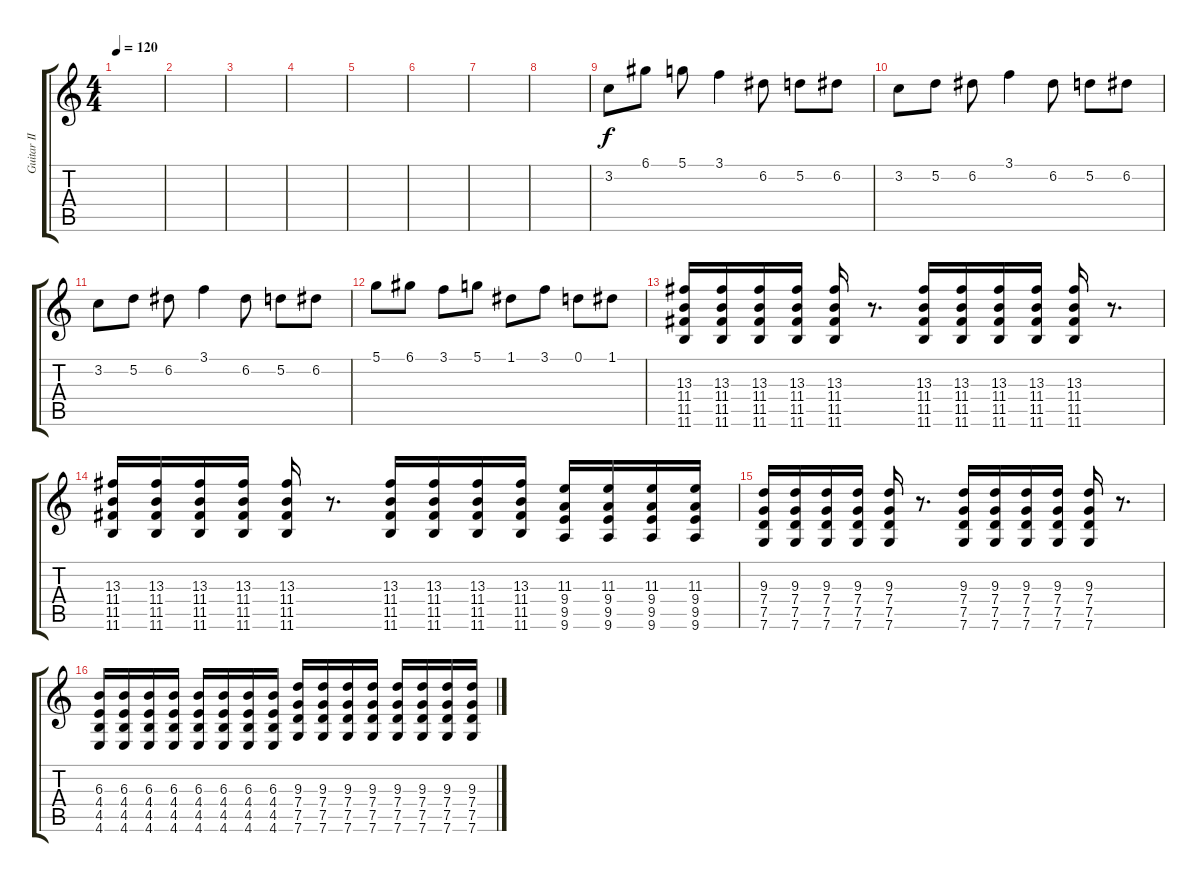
\track ("Guitar II" "Guitar II") {instrument distortionguitar}
\staff {score tabs}
\tuning (D4 A3 F3 C3 G2 C2) {hide}
\ts (4 4)
\tempo 120
\clef g2
\ks c
|
|
|
|
|
|
|
|
3.2.8 6.1.8 5.1.8 3.1.4 6.2.8 5.2.8 6.2.8 |
3.2.8 5.2.8 6.2.8 3.1.4 6.2.8 5.2.8 6.2.8 |
3.2.8 5.2.8 6.2.8 3.1.4 6.2.8 5.2.8 6.2.8 |
5.1.8 6.1.8 3.1.8 5.1.8 1.1.8 3.1.8 0.1.8 1.1.8 |
(13.3 11.4 11.5 11.6).16{balance 8 instrument distortionguitar} (13.3 11.4 11.5 11.6).16 (13.3 11.4 11.5 11.6).16 (13.3 11.4 11.5 11.6).16 (13.3 11.4 11.5 11.6).16 r.8{d} (13.3 11.4 11.5 11.6).16 (13.3 11.4 11.5 11.6).16 (13.3 11.4 11.5 11.6).16 (13.3 11.4 11.5 11.6).16 (13.3 11.4 11.5 11.6).16 r.8{d} |
(13.3 11.4 11.5 11.6).16 (13.3 11.4 11.5 11.6).16 (13.3 11.4 11.5 11.6).16 (13.3 11.4 11.5 11.6).16 (13.3 11.4 11.5 11.6).16 r.8{d} (13.3 11.4 11.5 11.6).16 (13.3 11.4 11.5 11.6).16 (13.3 11.4 11.5 11.6).16 (13.3 11.4 11.5 11.6).16 (11.3 9.4 9.5 9.6).16 (11.3 9.4 9.5 9.6).16 (11.3 9.4 9.5 9.6).16 (11.3 9.4 9.5 9.6).16 |
(9.3 7.4 7.5 7.6).16 (9.3 7.4 7.5 7.6).16 (9.3 7.4 7.5 7.6).16 (9.3 7.4 7.5 7.6).16 (9.3 7.4 7.5 7.6).16 r.8{d} (9.3 7.4 7.5 7.6).16 (9.3 7.4 7.5 7.6).16 (9.3 7.4 7.5 7.6).16 (9.3 7.4 7.5 7.6).16 (9.3 7.4 7.5 7.6).16 r.8{d} |
(6.3 4.4 4.5 4.6).16 (6.3 4.4 4.5 4.6).16 (6.3 4.4 4.5 4.6).16 (6.3 4.4 4.5 4.6).16 (6.3 4.4 4.5 4.6).16 (6.3 4.4 4.5 4.6).16 (6.3 4.4 4.5 4.6).16 (6.3 4.4 4.5 4.6).16 (9.3 7.4 7.5 7.6).16 (9.3 7.4 7.5 7.6).16 (9.3 7.4 7.5 7.6).16 (9.3 7.4 7.5 7.6).16 (9.3 7.4 7.5 7.6).16 (9.3 7.4 7.5 7.6).16 (9.3 7.4 7.5 7.6).16 (9.3 7.4 7.5 7.6).16
